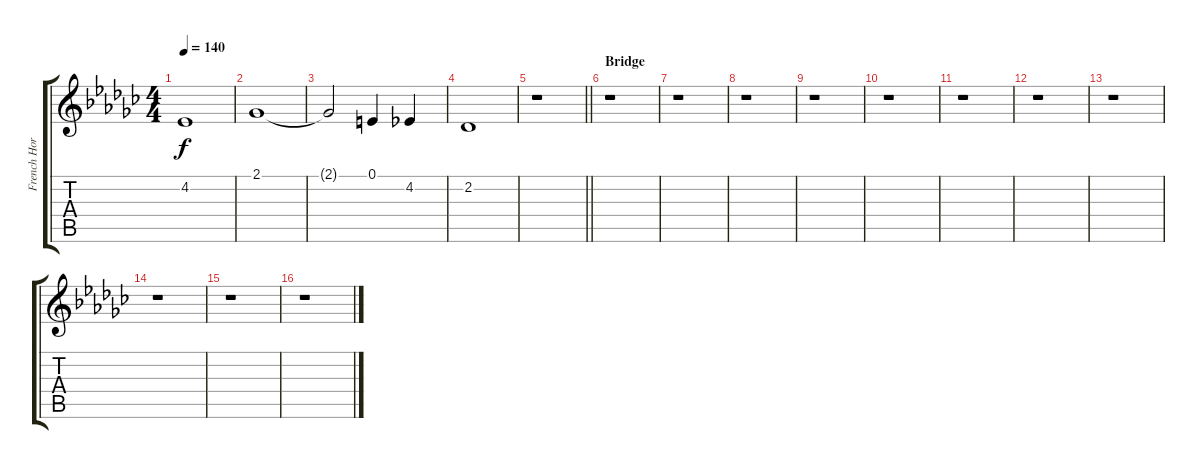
\track ("French Horn" "French Hor") {instrument frenchhorn}
\staff {score tabs}
\tuning (E4 B3 G3 D3 A2 E2) {hide}
\ts (4 4)
\tempo 140
\clef g2
\ks ebminor
4.2.1{dy f} |
2.1.1 |
2.1{t}.2 0.1.4 4.2.4 |
2.2.1 |
\barLineRight lightlight
r.1 |
\section ("" "Bridge")
r.1 |
r.1 |
r.1 |
r.1 |
r.1 |
r.1 |
r.1 |
r.1 |
r.1 |
r.1 |
r.1
